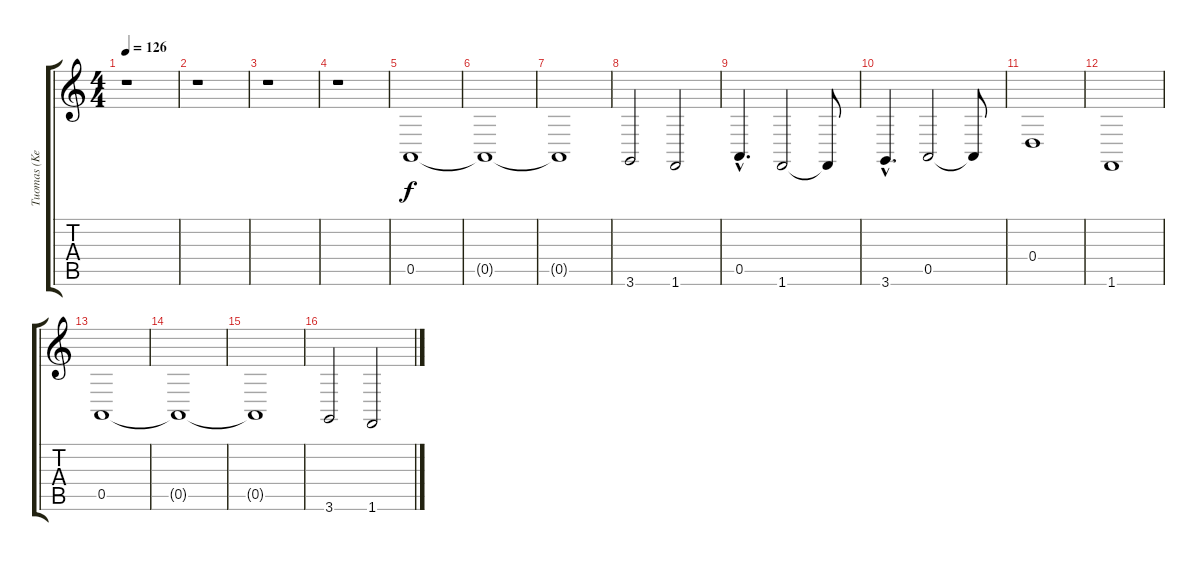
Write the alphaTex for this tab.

\track ("Tuomas (Keyboard 2)" "Tuomas (Ke") {instrument synthstrings1}
\staff {score tabs}
\tuning (E4 B3 G3 D3 A2 E2) {hide}
\ts (4 4)
\tempo 126
\clef g2
\ks c
r.1{dy f} |
r.1 |
r.1 |
r.1 |
0.5.1 |
0.5{t}.1 |
0.5{t}.1 |
3.6.2 1.6.2 |
0.5{hac}.4{d} 1.6.2 1.6{t}.8 |
3.6{hac}.4{d} 0.5.2 0.5{t}.8 |
0.4.1 |
1.6.1 |
0.5.1 |
0.5{t}.1 |
0.5{t}.1 |
3.6.2 1.6.2
